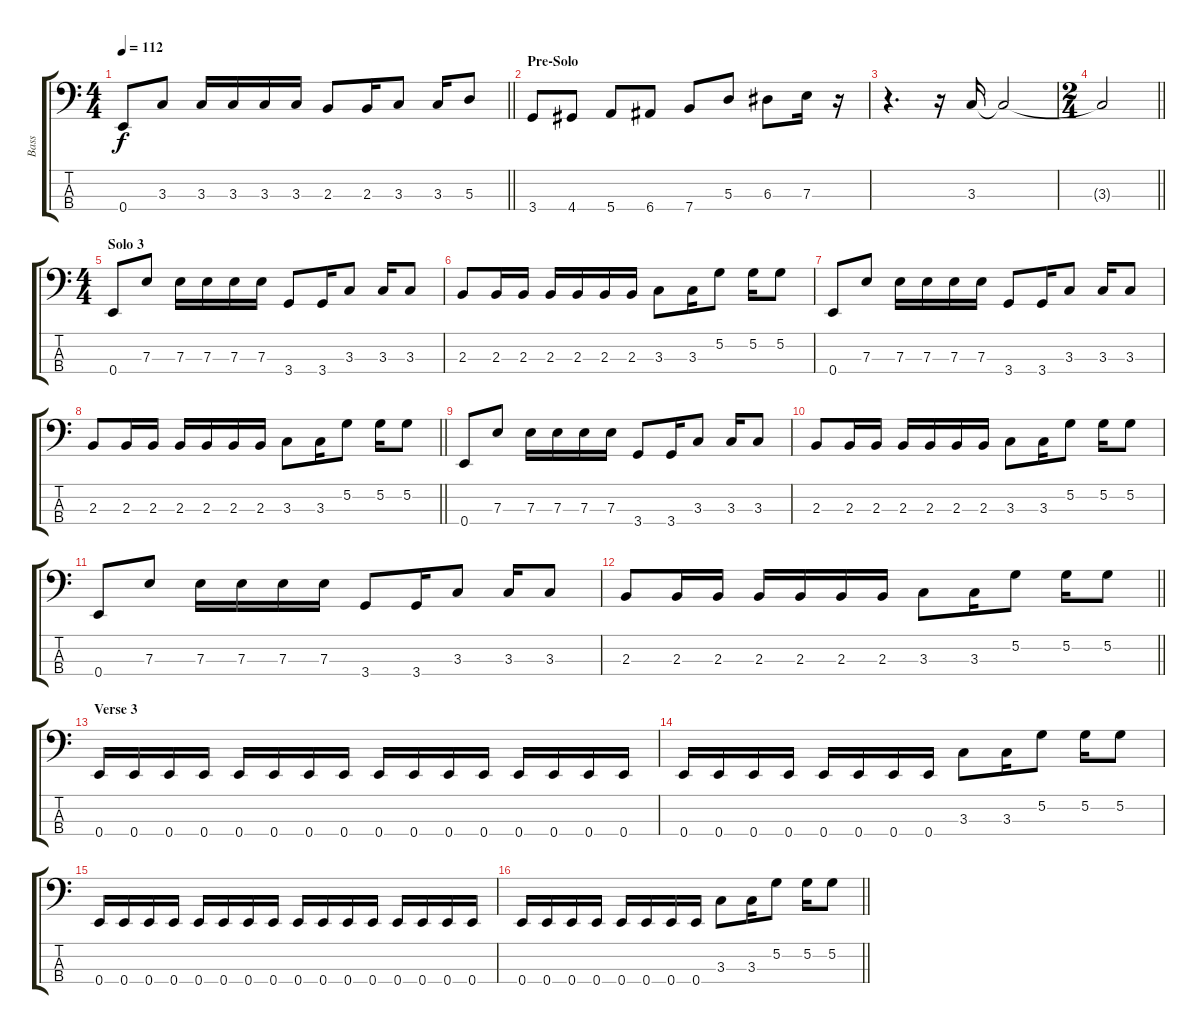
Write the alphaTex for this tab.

\track ("Bass" "Bass") {instrument electricbassfinger}
\staff {score tabs}
\tuning (G2 D2 A1 E1) {hide}
\ts (4 4)
\tempo 112
\clef f4
\barLineRight lightlight
\ks c
0.4.8{dy f} 3.3.8 3.3.16 3.3.16 3.3.16 3.3.16 2.3.8 2.3.16 3.3.8 3.3.16 5.3.8 |
\section ("" "Pre-Solo")
3.4.8 4.4.8 5.4.8 6.4.8 7.4.8 5.3.8 6.3.8 7.3.16 r.16 |
r.4{d} r.16 3.3.16 3.3{t}.2 |
\ts (2 4)
\barLineRight lightlight
3.3{t}.2 |
\ts (4 4)
\section ("" "Solo 3")
0.4.8 7.3.8 7.3.16 7.3.16 7.3.16 7.3.16 3.4.8 3.4.16 3.3.8 3.3.16 3.3.8 |
2.3.8 2.3.16 2.3.16 2.3.16 2.3.16 2.3.16 2.3.16 3.3.8 3.3.16 5.2.8 5.2.16 5.2.8 |
0.4.8 7.3.8 7.3.16 7.3.16 7.3.16 7.3.16 3.4.8 3.4.16 3.3.8 3.3.16 3.3.8 |
\barLineRight lightlight
2.3.8 2.3.16 2.3.16 2.3.16 2.3.16 2.3.16 2.3.16 3.3.8 3.3.16 5.2.8 5.2.16 5.2.8 |
0.4.8 7.3.8 7.3.16 7.3.16 7.3.16 7.3.16 3.4.8 3.4.16 3.3.8 3.3.16 3.3.8 |
2.3.8 2.3.16 2.3.16 2.3.16 2.3.16 2.3.16 2.3.16 3.3.8 3.3.16 5.2.8 5.2.16 5.2.8 |
0.4.8 7.3.8 7.3.16 7.3.16 7.3.16 7.3.16 3.4.8 3.4.16 3.3.8 3.3.16 3.3.8 |
\barLineRight lightlight
2.3.8 2.3.16 2.3.16 2.3.16 2.3.16 2.3.16 2.3.16 3.3.8 3.3.16 5.2.8 5.2.16 5.2.8 |
\section ("" "Verse 3")
0.4.16 0.4.16 0.4.16 0.4.16 0.4.16 0.4.16 0.4.16 0.4.16 0.4.16 0.4.16 0.4.16 0.4.16 0.4.16 0.4.16 0.4.16 0.4.16 |
0.4.16 0.4.16 0.4.16 0.4.16 0.4.16 0.4.16 0.4.16 0.4.16 3.3.8 3.3.16 5.2.8 5.2.16 5.2.8 |
0.4.16 0.4.16 0.4.16 0.4.16 0.4.16 0.4.16 0.4.16 0.4.16 0.4.16 0.4.16 0.4.16 0.4.16 0.4.16 0.4.16 0.4.16 0.4.16 |
\barLineRight lightlight
0.4.16 0.4.16 0.4.16 0.4.16 0.4.16 0.4.16 0.4.16 0.4.16 3.3.8 3.3.16 5.2.8 5.2.16 5.2.8
